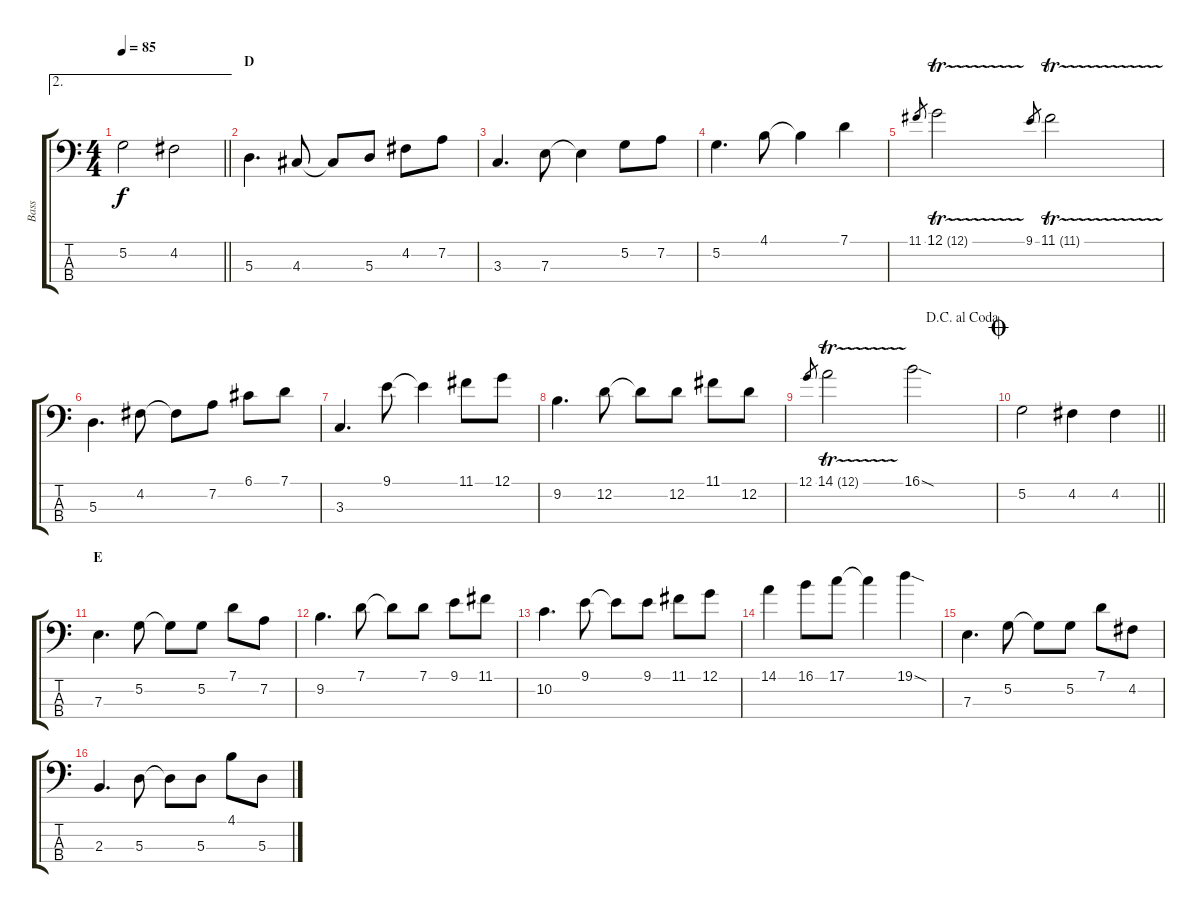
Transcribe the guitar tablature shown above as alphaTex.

\track ("Bass" "Bass") {instrument electricbassfinger}
\staff {score tabs}
\tuning (G2 D2 A1 E1) {hide}
\ae 2
\ts (4 4)
\tempo 85
\clef f4
\barLineRight lightlight
\ks c
5.2.2{dy f} 4.2.2 |
\section ("" "D")
5.3.4{d} 4.3.8 4.3{t}.8 5.3.8 4.2.8 7.2.8 |
3.3.4{d} 7.3.8 7.3{t}.4 5.2.8 7.2.8 |
5.2.4{d} 4.1.8 4.1{t}.4 7.1.4 |
11.1.8{gr} 12.1{tr (12 32)}.2 9.1.8{gr} 11.1{tr (11 32)}.2 |
5.3.4{d} 4.2.8 4.2{t}.8 7.2.8 6.1.8 7.1.8 |
3.3.4{d} 9.1.8 9.1{t}.4 11.1.8 12.1.8 |
9.2.4{d} 12.2.8 12.2{t}.8 12.2.8 11.1.8 12.2.8 |
\jump dacapoalcoda
12.1.8{gr} 14.1{tr (12 32)}.2 16.1{sod}.2 |
\jump coda
\barLineRight lightlight
5.2.2 4.2.4 4.2.4 |
\section ("" "E")
7.3.4{d} 5.2.8 5.2{t}.8 5.2.8 7.1.8 7.2.8 |
9.2.4{d} 7.1.8 7.1{t}.8 7.1.8 9.1.8 11.1.8 |
10.2.4{d} 9.1.8 9.1{t}.8 9.1.8 11.1.8 12.1.8 |
14.1.4 16.1.8 17.1.8 17.1{t}.4 19.1{sod}.4 |
7.3.4{d} 5.2.8 5.2{t}.8 5.2.8 7.1.8 4.2.8 |
2.3.4{d} 5.3.8 5.3{t}.8 5.3.8 4.1.8 5.3.8
